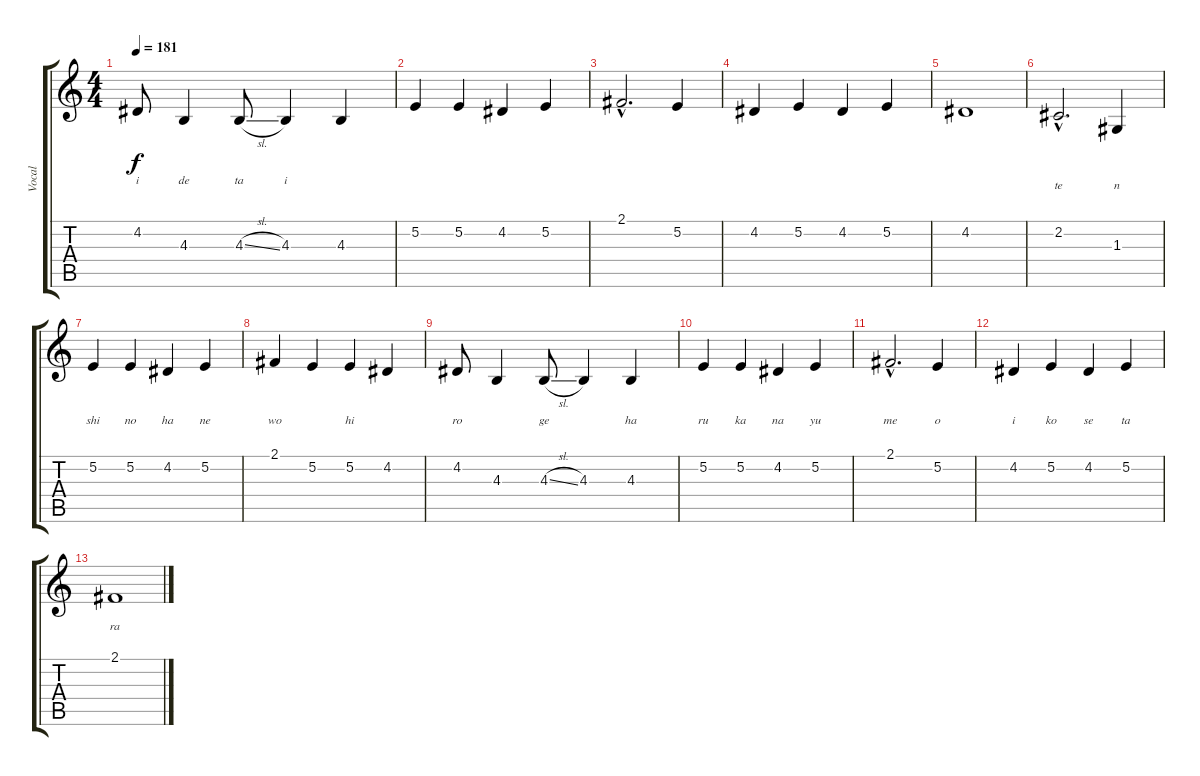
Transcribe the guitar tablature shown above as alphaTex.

\track ("Vocal" "Vocal") {instrument trumpet}
\staff {score tabs}
\tuning (E4 B3 G3 D3 A2 E2) {hide}
\ts (4 4)
\tempo 181
\clef g2
\ks c
4.2.8{lyrics (0 "i") lyrics (1 "") lyrics (2 "") lyrics (3 "") lyrics (4 "") dy f} 4.3.4{lyrics (0 "de") lyrics (1 "") lyrics (2 "") lyrics (3 "") lyrics (4 "")} 4.3{sl}.8{lyrics (0 "ta") lyrics (1 "") lyrics (2 "") lyrics (3 "") lyrics (4 "")} 4.3.4{lyrics (0 "i") lyrics (1 "") lyrics (2 "") lyrics (3 "") lyrics (4 "")} 4.3.4 |
5.2.4 5.2.4 4.2.4 5.2.4 |
2.1{hac}.2{d} 5.2.4 |
4.2.4 5.2.4 4.2.4 5.2.4 |
4.2.1 |
2.2{hac}.2{d lyrics (0 "") lyrics (1 "te") lyrics (2 "") lyrics (3 "") lyrics (4 "")} 1.3.4{lyrics (0 "") lyrics (1 "n") lyrics (2 "") lyrics (3 "") lyrics (4 "")} |
5.2.4{lyrics (0 "") lyrics (1 "shi") lyrics (2 "") lyrics (3 "") lyrics (4 "")} 5.2.4{lyrics (0 "") lyrics (1 "no") lyrics (2 "") lyrics (3 "") lyrics (4 "")} 4.2.4{lyrics (0 "") lyrics (1 "ha") lyrics (2 "") lyrics (3 "") lyrics (4 "")} 5.2.4{lyrics (0 "") lyrics (1 "ne") lyrics (2 "") lyrics (3 "") lyrics (4 "")} |
2.1.4{lyrics (0 "") lyrics (1 "wo") lyrics (2 "") lyrics (3 "") lyrics (4 "")} 5.2.4{lyrics (0 "") lyrics (1 "") lyrics (2 "") lyrics (3 "") lyrics (4 "")} 5.2.4{lyrics (0 "") lyrics (1 "hi") lyrics (2 "") lyrics (3 "") lyrics (4 "")} 4.2.4{lyrics (0 "") lyrics (1 "") lyrics (2 "") lyrics (3 "") lyrics (4 "")} |
4.2.8{lyrics (0 "") lyrics (1 "ro") lyrics (2 "") lyrics (3 "") lyrics (4 "")} 4.3.4{lyrics (0 "") lyrics (1 "") lyrics (2 "") lyrics (3 "") lyrics (4 "")} 4.3{sl}.8{lyrics (0 "") lyrics (1 "ge") lyrics (2 "") lyrics (3 "") lyrics (4 "")} 4.3.4{lyrics (0 "") lyrics (1 "") lyrics (2 "") lyrics (3 "") lyrics (4 "")} 4.3.4{lyrics (0 "") lyrics (1 "ha") lyrics (2 "") lyrics (3 "") lyrics (4 "")} |
5.2.4{lyrics (0 "") lyrics (1 "ru") lyrics (2 "") lyrics (3 "") lyrics (4 "")} 5.2.4{lyrics (0 "") lyrics (1 "ka") lyrics (2 "") lyrics (3 "") lyrics (4 "")} 4.2.4{lyrics (0 "") lyrics (1 "na") lyrics (2 "") lyrics (3 "") lyrics (4 "")} 5.2.4{lyrics (0 "") lyrics (1 "yu") lyrics (2 "") lyrics (3 "") lyrics (4 "")} |
2.1{hac}.2{d lyrics (0 "") lyrics (1 "me") lyrics (2 "") lyrics (3 "") lyrics (4 "")} 5.2.4{lyrics (0 "") lyrics (1 "o") lyrics (2 "") lyrics (3 "") lyrics (4 "")} |
4.2.4{lyrics (0 "") lyrics (1 "i") lyrics (2 "") lyrics (3 "") lyrics (4 "")} 5.2.4{lyrics (0 "") lyrics (1 "ko") lyrics (2 "") lyrics (3 "") lyrics (4 "")} 4.2.4{lyrics (0 "") lyrics (1 "se") lyrics (2 "") lyrics (3 "") lyrics (4 "")} 5.2.4{lyrics (0 "") lyrics (1 "ta") lyrics (2 "") lyrics (3 "") lyrics (4 "")} |
2.1.1{lyrics (0 "") lyrics (1 "ra") lyrics (2 "") lyrics (3 "") lyrics (4 "")}
